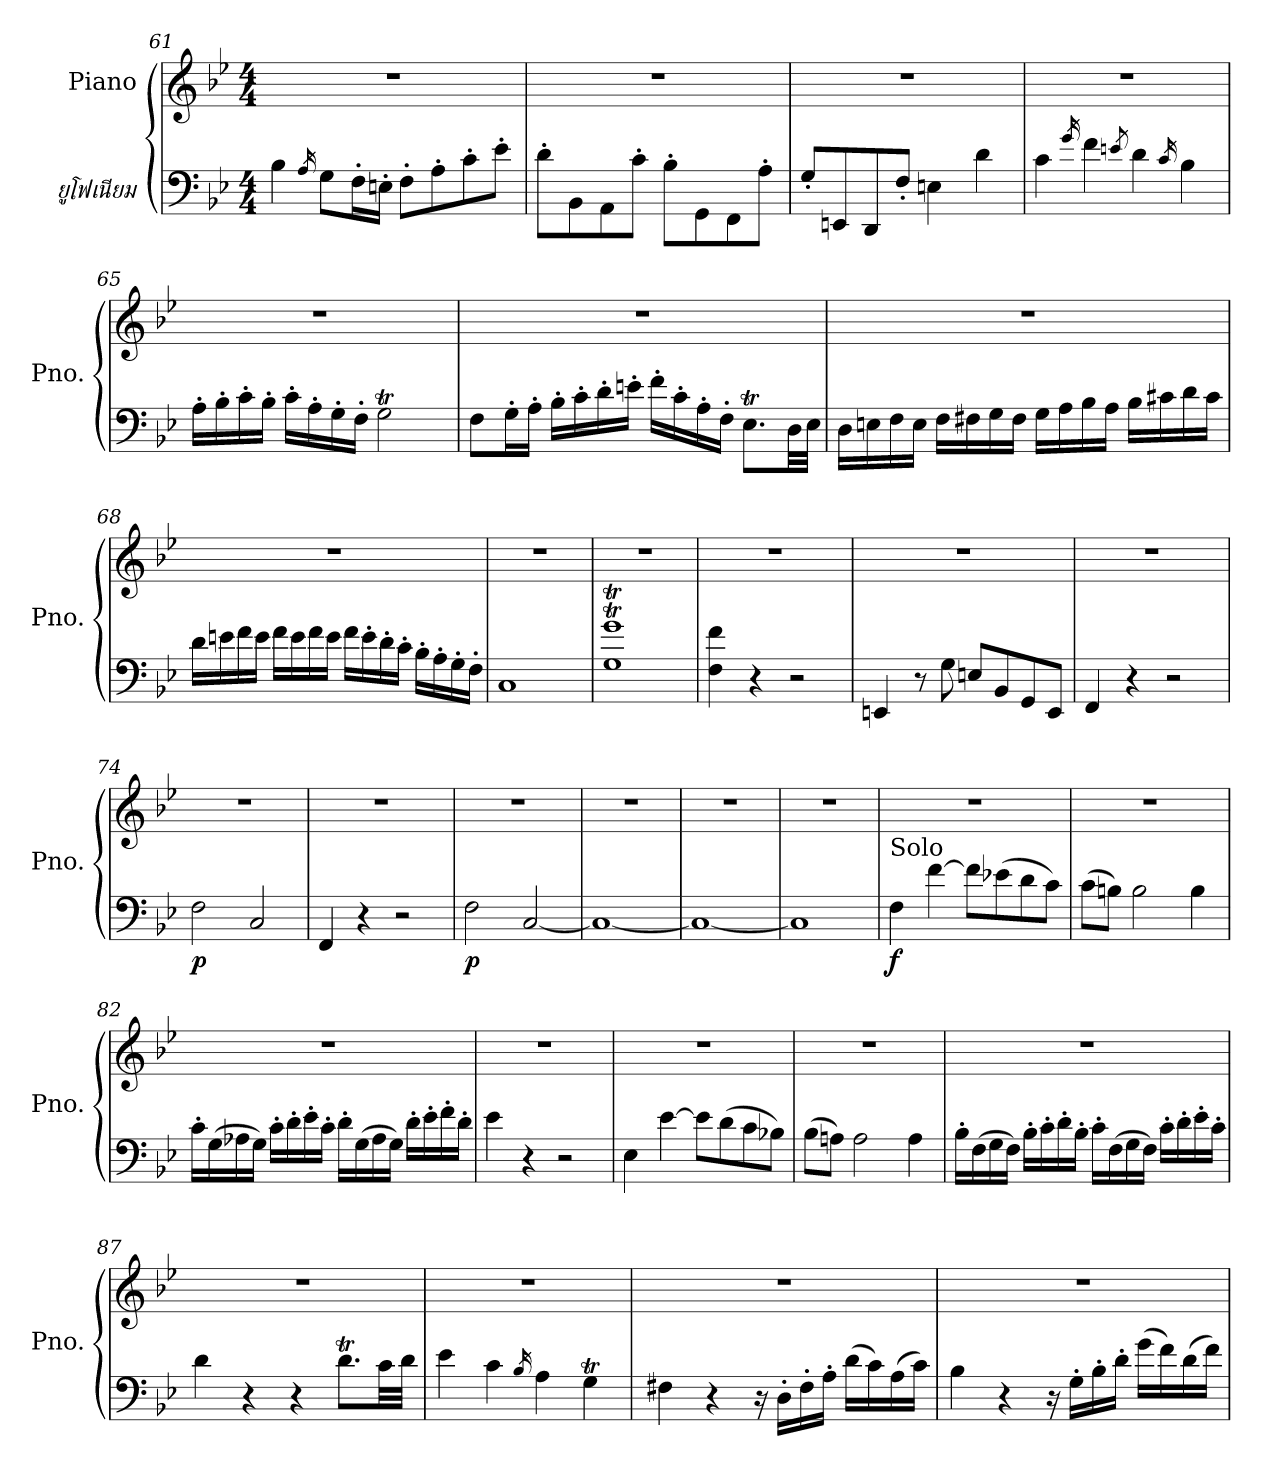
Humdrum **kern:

**kern	**dynam	**kern
*part2	*part2	*part1
*staff2	*staff2	*staff1
*I"ยูโฟเนียม	*	*I"Piano
*	*	*I'Pno.
!!LO:LB:g=z
*clefF4	*	*clefG2
*k[b-e-]	*	*k[b-e-]
*M4/4	*	*M4/4
=61	=61	=61
4B-\	.	1r
16qA/	.	.
8G\L	.	.
16F'\L	.	.
16En'\JJ	.	.
8F'\L	.	.
8A'\	.	.
8c'\	.	.
8e-'\J	.	.
=62	=62	=62
8d'\L	.	1r
8BB-\	.	.
8AA\	.	.
8c'\J	.	.
8B-'\L	.	.
8GG\	.	.
8FF\	.	.
8A'\J	.	.
=63	=63	=63
8G'/L	.	1r
8EEn/	.	.
8DD/	.	.
8F'/J	.	.
4En\	.	.
4d\	.	.
=64	=64	=64
4c\	.	1r
16qg/	.	.
4f\	.	.
8qen/	.	.
4d\	.	.
16qc/	.	.
4B-\	.	.
!!LO:LB:g=z
=65	=65	=65
16A'\LL	.	1r
16B-'\	.	.
16c'\	.	.
16B-'\JJ	.	.
16c'\LL	.	.
16A'\	.	.
16G'\	.	.
16F'\JJ	.	.
2GT\	.	.
=66	=66	=66
8F\L	.	1r
16G'\L	.	.
16A'\JJ	.	.
16B-'\LL	.	.
16c'\	.	.
16d'\	.	.
16en'\JJ	.	.
16f'\LL	.	.
16c'\	.	.
16A'\	.	.
16F'\JJ	.	.
8.E-T\L	.	.
32D\LL	.	.
32E-\JJJ	.	.
!!LO:LB:g=z
=67	=67	=67
16D\LL	.	1r
16En\	.	.
16F\	.	.
16E\JJ	.	.
16F\LL	.	.
16F#X\	.	.
16G\	.	.
16F#\JJ	.	.
16G\LL	.	.
16A\	.	.
16B-\	.	.
16A\JJ	.	.
16B-\LL	.	.
16c#X\	.	.
16d\	.	.
16c#\JJ	.	.
=68	=68	=68
16d\LL	.	1r
16en\	.	.
16f\	.	.
16e\JJ	.	.
16f\LL	.	.
16e\	.	.
16f\	.	.
16e\JJ	.	.
16f\LL	.	.
16e'\	.	.
16d'\	.	.
16c'\JJ	.	.
16B-'\LL	.	.
16A'\	.	.
16G'\	.	.
16F'\JJ	.	.
=69	=69	=69
1C	.	1r
!!LO:LB:g=z
=70	=70	=70
1GT 1gT	.	1r
=71	=71	=71
4F\ 4f\	.	1r
4r	.	.
2r	.	.
=72	=72	=72
4EEn/	.	1r
8r	.	.
8G\	.	.
8En/L	.	.
8BB-/	.	.
8GG/	.	.
8EE/J	.	.
=73	=73	=73
4FF/	.	1r
4r	.	.
2r	.	.
=74	=74	=74
!	!LO:DY:b	!
2F\	p	1r
2C/	.	.
=75	=75	=75
4FF/	.	1r
4r	.	.
2r	.	.
=76	=76	=76
!	!LO:DY:b	!
2F\	p	1r
[2C/	.	.
=77	=77	=77
1C_	.	1r
=78	=78	=78
1C_	.	1r
=79	=79	=79
1C]	.	1r
!!LO:LB:g=z
=80	=80	=80
!LO:TX:a:t=Solo	!	!
!	!LO:DY:b	!
4F\	f	1r
[4f\	.	.
8f\L]	.	.
(>8e-X\	.	.
8d\	.	.
8c\J)	.	.
=81	=81	=81
(>8c\L	.	1r
8Bn\J)	.	.
2B\	.	.
4B\	.	.
=82	=82	=82
16c'\LL	.	1r
(>16G\	.	.
16A-X\	.	.
16G\JJ)	.	.
16c'\LL	.	.
16d'\	.	.
16e-'\	.	.
16c'\JJ	.	.
16d'\LL	.	.
(>16G\	.	.
16A-\	.	.
16G\JJ)	.	.
16d'\LL	.	.
16e-'\	.	.
16f'\	.	.
16d'\JJ	.	.
=83	=83	=83
4e-\	.	1r
4r	.	.
2r	.	.
!!LO:LB:g=z
=84	=84	=84
4E-\	.	1r
[4e-\	.	.
8e-\L]	.	.
(>8d\	.	.
8c\	.	.
8B-X\J)	.	.
=85	=85	=85
(>8B-\L	.	1r
8An\J)	.	.
2A\	.	.
4A\	.	.
=86	=86	=86
16B-'\LL	.	1r
(>16F\	.	.
16G\	.	.
16F\JJ)	.	.
16B-'\LL	.	.
16c'\	.	.
16d'\	.	.
16B-'\JJ	.	.
16c'\LL	.	.
(>16F\	.	.
16G\	.	.
16F\JJ)	.	.
16c'\LL	.	.
16d'\	.	.
16e-'\	.	.
16c'\JJ	.	.
=87	=87	=87
4d\	.	1r
4r	.	.
4r	.	.
8.dt\L	.	.
32c\LL	.	.
32d\JJJ	.	.
!!LO:LB:g=z
=88	=88	=88
4e-\	.	1r
4c\	.	.
16qB-/	.	.
4A\	.	.
4GT\	.	.
=89	=89	=89
4F#X\	.	1r
4r	.	.
16r	.	.
16D'\LL	.	.
16F#'\	.	.
16A'\JJ	.	.
(>16d\LL	.	.
16c\)	.	.
(>16A\	.	.
16c\JJ)	.	.
=90	=90	=90
4B-\	.	1r
4r	.	.
16r	.	.
16G'\LL	.	.
16B-'\	.	.
16d'\JJ	.	.
(>16g\LL	.	.
16f\)	.	.
(>16d\	.	.
16f\JJ)	.	.
=	=	=
*-	*-	*-
